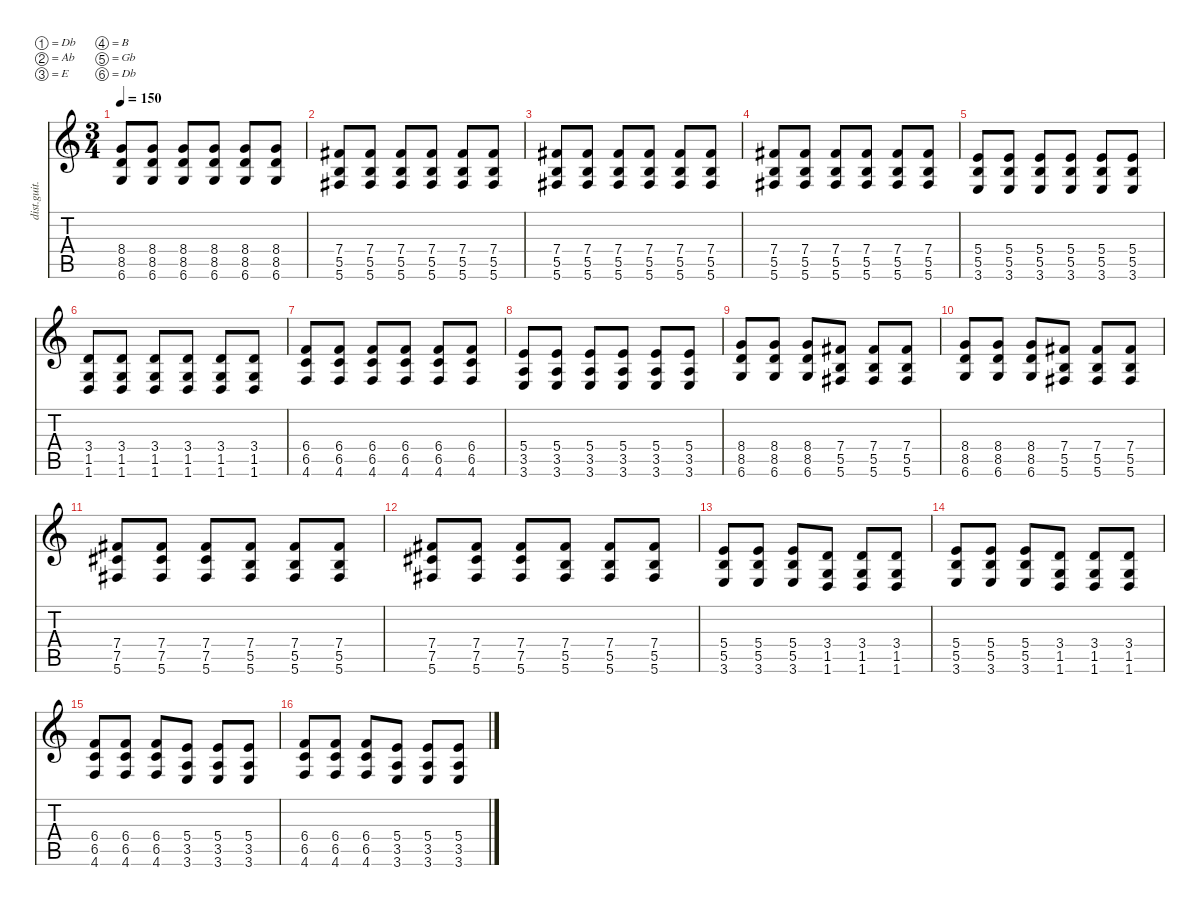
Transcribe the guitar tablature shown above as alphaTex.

\defaultSystemsLayout 4
\hideDynamics
\bracketExtendMode nobrackets
\otherSystemsTrackNameOrientation horizontal
\track ("D. Waring Gtr." "dist.guit.") {instrument distortionguitar}
\staff {score tabs}
\tuning (Db4 Ab3 E3 B2 Gb2 Db2)
\ts (3 4)
\tempo 150
\clef g2
\ks c
(8.4 8.5 6.6).8{dy f beam Up} (8.4 8.5 6.6).8{beam Up} (8.4 8.5 6.6).8{beam Up} (8.4 8.5 6.6).8{beam Up} (8.4 8.5 6.6).8{beam Up} (8.4 8.5 6.6).8{beam Up} |
(7.4{acc #} 5.5 5.6{acc #}).8{beam Up} (7.4{acc #} 5.5 5.6{acc #}).8{beam Up} (7.4{acc #} 5.5 5.6{acc #}).8{beam Up} (7.4{acc #} 5.5 5.6{acc #}).8{beam Up} (7.4{acc #} 5.5 5.6{acc #}).8{beam Up} (7.4{acc #} 5.5 5.6{acc #}).8{beam Up} |
(7.4{acc #} 5.5 5.6{acc #}).8{beam Up} (7.4{acc #} 5.5 5.6{acc #}).8{beam Up} (7.4{acc #} 5.5 5.6{acc #}).8{beam Up} (7.4{acc #} 5.5 5.6{acc #}).8{beam Up} (7.4{acc #} 5.5 5.6{acc #}).8{beam Up} (7.4{acc #} 5.5 5.6{acc #}).8{beam Up} |
(7.4{acc #} 5.5 5.6{acc #}).8{beam Up} (7.4{acc #} 5.5 5.6{acc #}).8{beam Up} (7.4{acc #} 5.5 5.6{acc #}).8{beam Up} (7.4{acc #} 5.5 5.6{acc #}).8{beam Up} (7.4{acc #} 5.5 5.6{acc #}).8{beam Up} (7.4{acc #} 5.5 5.6{acc #}).8{beam Up} |
(5.4 5.5 3.6).8{beam Up} (5.4 5.5 3.6).8{beam Up} (5.4 5.5 3.6).8{beam Up} (5.4 5.5 3.6).8{beam Up} (5.4 5.5 3.6).8{beam Up} (5.4 5.5 3.6).8{beam Up} |
(3.4 1.5 1.6).8{beam Up} (3.4 1.5 1.6).8{beam Up} (3.4 1.5 1.6).8{beam Up} (3.4 1.5 1.6).8{beam Up} (3.4 1.5 1.6).8{beam Up} (3.4 1.5 1.6).8{beam Up} |
(6.4 6.5 4.6).8{beam Up} (6.4 6.5 4.6).8{beam Up} (6.4 6.5 4.6).8{beam Up} (6.4 6.5 4.6).8{beam Up} (6.4 6.5 4.6).8{beam Up} (6.4 6.5 4.6).8{beam Up} |
(5.4 3.5 3.6).8{beam Up} (5.4 3.5 3.6).8{beam Up} (5.4 3.5 3.6).8{beam Up} (5.4 3.5 3.6).8{beam Up} (5.4 3.5 3.6).8{beam Up} (5.4 3.5 3.6).8{beam Up} |
(8.4 8.5 6.6).8{beam Up} (8.4 8.5 6.6).8{beam Up} (8.4 8.5 6.6).8{beam Up} (7.4{acc #} 5.5 5.6{acc #}).8{beam Up} (7.4{acc #} 5.5 5.6{acc #}).8{beam Up} (7.4{acc #} 5.5 5.6{acc #}).8{beam Up} |
(8.4 8.5 6.6).8{beam Up} (8.4 8.5 6.6).8{beam Up} (8.4 8.5 6.6).8{beam Up} (7.4{acc #} 5.5 5.6{acc #}).8{beam Up} (7.4{acc #} 5.5 5.6{acc #}).8{beam Up} (7.4{acc #} 5.5 5.6{acc #}).8{beam Up} |
(7.4{acc #} 7.5{acc #} 5.6{acc #}).8{beam Up} (7.4{acc #} 7.5{acc #} 5.6{acc #}).8{beam Up} (7.4{acc #} 7.5{acc #} 5.6{acc #}).8{beam Up} (7.4{acc #} 5.5 5.6{acc #}).8{beam Up} (7.4{acc #} 5.5 5.6{acc #}).8{beam Up} (7.4{acc #} 5.5 5.6{acc #}).8{beam Up} |
(7.4{acc #} 7.5{acc #} 5.6{acc #}).8{beam Up} (7.4{acc #} 7.5{acc #} 5.6{acc #}).8{beam Up} (7.4{acc #} 7.5{acc #} 5.6{acc #}).8{beam Up} (7.4{acc #} 5.5 5.6{acc #}).8{beam Up} (7.4{acc #} 5.5 5.6{acc #}).8{beam Up} (7.4{acc #} 5.5 5.6{acc #}).8{beam Up} |
(5.4 5.5 3.6).8{beam Up} (5.4 5.5 3.6).8{beam Up} (5.4 5.5 3.6).8{beam Up} (3.4 1.5 1.6).8{beam Up} (3.4 1.5 1.6).8{beam Up} (3.4 1.5 1.6).8{beam Up} |
(5.4 5.5 3.6).8{beam Up} (5.4 5.5 3.6).8{beam Up} (5.4 5.5 3.6).8{beam Up} (3.4 1.5 1.6).8{beam Up} (3.4 1.5 1.6).8{beam Up} (3.4 1.5 1.6).8{beam Up} |
(6.4 6.5 4.6).8{beam Up} (6.4 6.5 4.6).8{beam Up} (6.4 6.5 4.6).8{beam Up} (5.4 3.5 3.6).8{beam Up} (5.4 3.5 3.6).8{beam Up} (5.4 3.5 3.6).8{beam Up} |
(6.4 6.5 4.6).8{beam Up} (6.4 6.5 4.6).8{beam Up} (6.4 6.5 4.6).8{beam Up} (5.4 3.5 3.6).8{beam Up} (5.4 3.5 3.6).8{beam Up} (5.4 3.5 3.6).8{beam Up}
